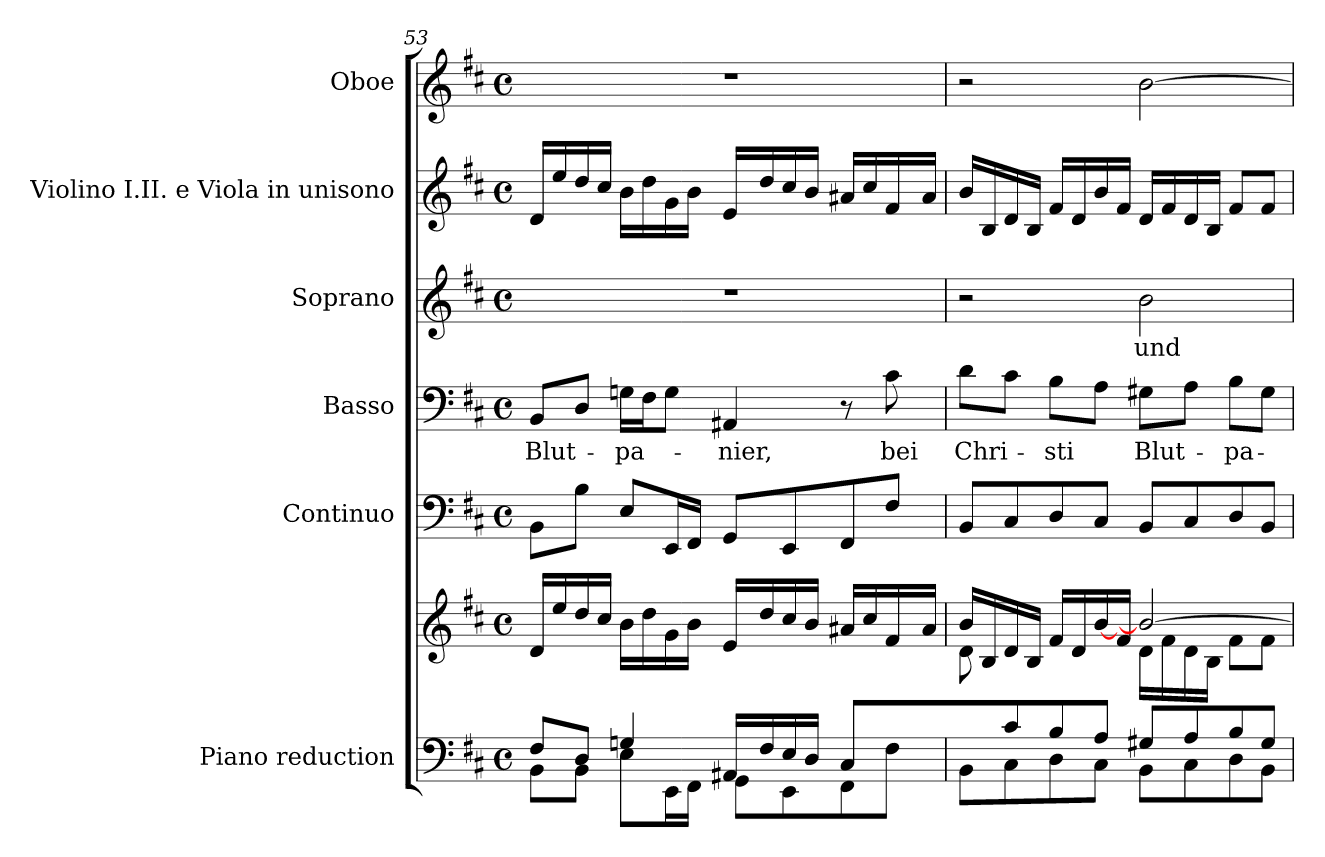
**kern	**kern	**kern	**kern	**text	**kern	**text	**kern	**kern
*part6	*part6	*part5	*part4	*part4	*part3	*part3	*part2	*part1
*staff7	*staff6	*staff5	*staff4	*staff4	*staff3	*staff3	*staff2	*staff1
*I"Piano reduction	*	*I"Continuo	*I"Basso	*	*I"Soprano	*	*I"Violino I.II. e Viola in unisono	*I"Oboe
*I'Pno	*	*	*	*	*	*	*	*I'Ob
*clefF4	*clefG2	*clefF4	*clefF4	*	*clefG2	*	*clefG2	*clefG2
*k[f#c#]	*k[f#c#]	*k[f#c#]	*k[f#c#]	*	*k[f#c#]	*	*k[f#c#]	*k[f#c#]
*M4/4	*M4/4	*M4/4	*M4/4	*	*M4/4	*	*M4/4	*M4/4
*met(c)	*met(c)	*met(c)	*met(c)	*	*met(c)	*	*met(c)	*met(c)
=53	=53	=53	=53	=53	=53	=53	=53	=53
*^	*^	*	*	*	*	*	*	*
!	!	!	!	!	!	!LO:LY:b	!	!	!	!
8F#/L	8BB\L	16d/LL	2..ryy	8BB\L	8BB/L	Blut-	1r	.	16d/LL	1r
.	.	16ee/	.	.	.	.	.	.	16ee/	.
8D/J	8BB\J	16dd/	.	8B\J	8D/J	.	.	.	16dd/	.
.	.	16cc#/JJ	.	.	.	.	.	.	16cc#/JJ	.
!	!	!	!	!	!	!LO:LY:b	!	!	!	!
4Gn/	8E\L	16b\LL	.	8E/L	16Gn\LL	-pa-	.	.	16b\LL	.
.	.	16dd\	.	.	16F#\J	.	.	.	16dd\	.
.	16EE\L	16g\	.	16EE/L	8G\J	.	.	.	16g\	.
.	16FF#\JJ	16b\JJ	.	16FF#/JJ	.	.	.	.	16b\JJ	.
!	!	!	!	!	!	!LO:LY:b	!	!	!	!
16AA#X/LL	8GG\L	16e/LL	.	8GG/L	4AA#X/	nier,	.	.	16e/LL	.
16F#/	.	16dd/	.	.	.	.	.	.	16dd/	.
16E/	8EE\	16cc#/	.	8EE/	.	.	.	.	16cc#/	.
16D/JJ	.	16b/JJ	.	.	.	.	.	.	16b/JJ	.
8C#/L	8FF#\	16a#X/LL	.	8FF#/	8r	.	.	.	16a#X/LL	.
.	.	16cc#/	.	.	.	.	.	.	16cc#/	.
!	!	!	!	!	!	!LO:LY:b	!	!	!	!
8ryy	8F#\J	16f#/	8e\J	8F#/J	8c#\	bei	.	.	16f#/	.
.	.	16a#/JJ	.	.	.	.	.	.	16a#/JJ	.
!!LO:PB:g=z
=54	=54	=54	=54	=54	=54	=54	=54	=54	=54	=54
*	*	*	*^	*	*	*	*	*	*	*
!	!	!	!	!	!	!	!LO:LY:b	!	!	!	!
8ryy	8BB\L	16b/LL	2ryy	8d\L	8BB/L	8d\L	Chri-	2r	.	16b/LL	2r
.	.	16B/	.	.	.	.	.	.	.	16B/	.
8c#/	8C#\	16d/	.	2..ryy	8C#/	8c#\J	.	.	.	16d/	.
.	.	16B/JJ	.	.	.	.	.	.	.	16B/JJ	.
!	!	!	!	!	!	!	!LO:LY:b	!	!	!	!
8B/	8D\	16f#/LL	.	.	8D/	8B\L	-sti	.	.	16f#/LL	.
.	.	16d/	.	.	.	.	.	.	.	16d/	.
8A/J	8C#\J	[16b/	.	.	8C#/J	8A\J	.	.	.	16b/	.
.	.	16f#/JJ	.	.	.	.	.	.	.	16f#/JJ	.
!	!	!	!	!	!	!	!LO:LY:b	!	!LO:LY:b	!	!
8G#X/L	8BB\L	2b/_	16d\LL	.	8BB/L	8G#X\L	Blut-	2b\	und	16d/LL	[2b\
.	.	.	16f#\	.	.	.	.	.	.	16f#/	.
8A/	8C#\	.	16d\	.	8C#/	8A\J	.	.	.	16d/	.
.	.	.	16B\JJ	.	.	.	.	.	.	16B/JJ	.
!	!	!	!	!	!	!	!LO:LY:b	!	!	!	!
8B/	8D\	.	8f#\L	.	8D/	8B\L	-pa-	.	.	8f#/L	.
8G#/J	8BB\J	.	8f#\J	.	8BB/J	8G#\J	.	.	.	8f#/J	.
*v	*v	*	*	*	*	*	*	*	*	*	*
*	*v	*v	*v	*	*	*	*	*	*	*
=	=	=	=	=	=	=	=	=
*-	*-	*-	*-	*-	*-	*-	*-	*-
